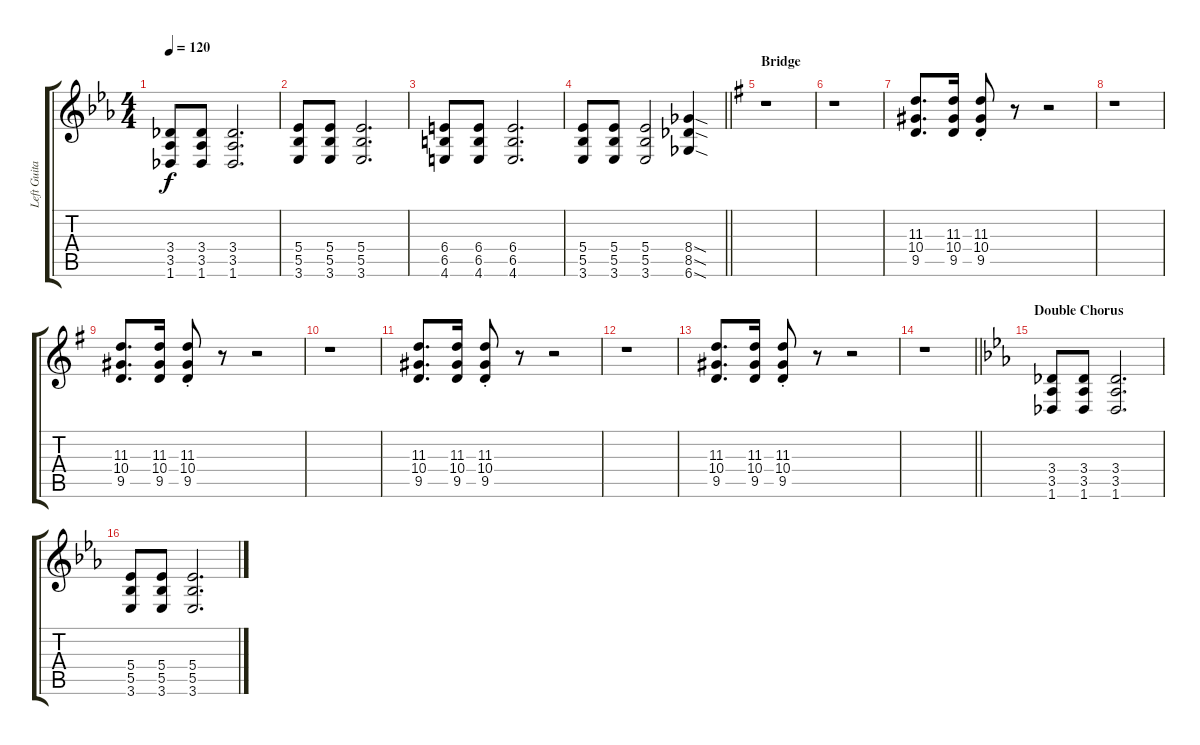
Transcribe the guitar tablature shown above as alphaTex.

\track ("Left Guitar" "Left Guita") {instrument distortionguitar}
\staff {score tabs}
\tuning (C4 G3 Eb3 Bb2 F2 C2) {hide}
\ts (4 4)
\tempo 120
\clef g2
\ks eb
(3.4 3.5 1.6).8{dy f} (3.4 3.5 1.6).8 (3.4 3.5 1.6).2{d} |
(5.4 5.5 3.6).8 (5.4 5.5 3.6).8 (5.4 5.5 3.6).2{d} |
(6.4 6.5 4.6).8 (6.4 6.5 4.6).8 (6.4 6.5 4.6).2{d} |
\barLineRight lightlight
(5.4 5.5 3.6).8 (5.4 5.5 3.6).8 (5.4 5.5 3.6).2 (8.4{sod} 8.5{sod} 6.6{sod}).4 |
\section ("" "Bridge")
\ks g
r.1 |
r.1 |
(11.3 10.4 9.5).8{d} (11.3 10.4 9.5).16 (11.3{st} 10.4{st} 9.5{st}).8 r.8 r.2 |
r.1 |
(11.3 10.4 9.5).8{d} (11.3 10.4 9.5).16 (11.3{st} 10.4{st} 9.5{st}).8 r.8 r.2 |
r.1 |
(11.3 10.4 9.5).8{d} (11.3 10.4 9.5).16 (11.3{st} 10.4{st} 9.5{st}).8 r.8 r.2 |
r.1 |
(11.3 10.4 9.5).8{d} (11.3 10.4 9.5).16 (11.3{st} 10.4{st} 9.5{st}).8 r.8 r.2 |
\barLineRight lightlight
r.1 |
\section ("" "Double Chorus")
\ks eb
(3.4 3.5 1.6).8 (3.4 3.5 1.6).8 (3.4 3.5 1.6).2{d} |
(5.4 5.5 3.6).8 (5.4 5.5 3.6).8 (5.4 5.5 3.6).2{d}
